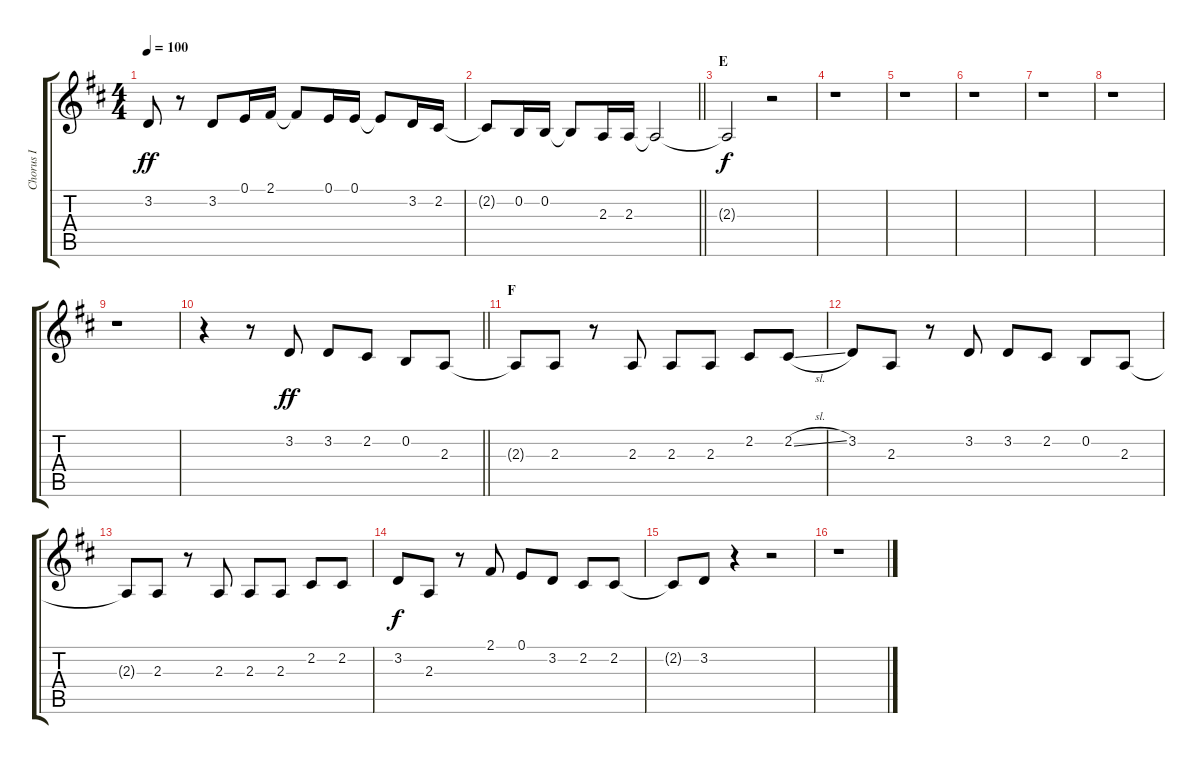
\track ("Chorus I" "Chorus I") {instrument voiceoohs}
\staff {score tabs}
\tuning (E4 B3 G3 D3 A2 E2) {hide}
\ts (4 4)
\tempo 100
\clef g2
\ks d
3.2{t}.8{dy ff} r.8 3.2.8 0.1.16 2.1.16 2.1{t}.8 0.1.16 0.1.16 0.1{t}.8 3.2.16 2.2.16 |
\barLineRight lightlight
2.2{t}.8 0.2.16 0.2.16 0.2{t}.8 2.3.16 2.3.16 2.3{t}.2 |
\section ("" "E")
2.3{t}.2{dy f} r.2 |
r.1 |
r.1 |
r.1 |
r.1 |
r.1 |
r.1 |
\barLineRight lightlight
r.4 r.8 3.2.8{dy ff} 3.2.8 2.2.8 0.2.8 2.3.8 |
\section ("" "F")
2.3{t}.8 2.3.8 r.8 2.3.8 2.3.8 2.3.8 2.2.8 2.2{sl}.8 |
3.2.8 2.3.8 r.8 3.2.8 3.2.8 2.2.8 0.2.8 2.3.8 |
2.3{t}.8 2.3.8 r.8 2.3.8 2.3.8 2.3.8 2.2.8 2.2.8 |
3.2.8{dy f} 2.3.8 r.8 2.1.8 0.1.8 3.2.8 2.2.8 2.2.8 |
2.2{t}.8 3.2.8 r.4 r.2 |
r.1
